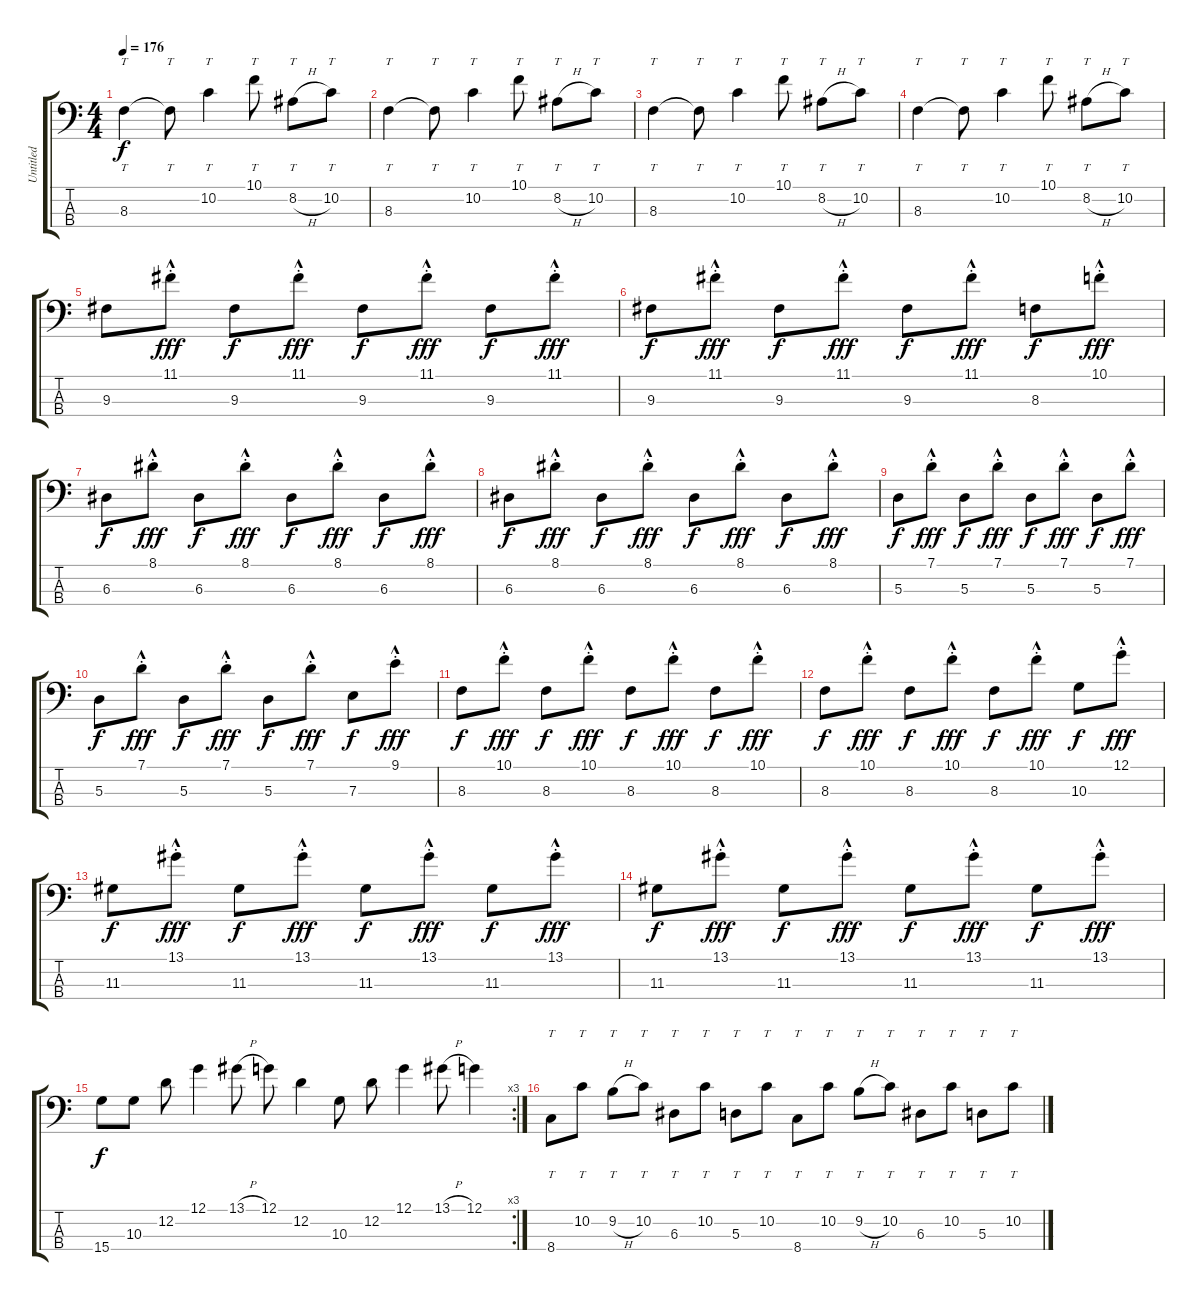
\track ("Untitled" "Untitled") {instrument electricbassfinger}
\staff {score tabs}
\tuning (G2 D2 A1 E1) {hide}
\ts (4 4)
\tempo 176
\clef f4
\ks c
8.3.4{tt dy f} 8.3{t}.8{tt} 10.2.4{tt} 10.1.8{tt} 8.2{h}.8{tt} 10.2.8{tt} |
8.3.4{tt} 8.3{t}.8{tt} 10.2.4{tt} 10.1.8{tt} 8.2{h}.8{tt} 10.2.8{tt} |
8.3.4{tt} 8.3{t}.8{tt} 10.2.4{tt} 10.1.8{tt} 8.2{h}.8{tt} 10.2.8{tt} |
8.3.4{tt} 8.3{t}.8{tt} 10.2.4{tt} 10.1.8{tt} 8.2{h}.8{tt} 10.2.8{tt} |
9.3.8 11.1{hac st}.8{dy fff} 9.3.8{dy f} 11.1{hac st}.8{dy fff} 9.3.8{dy f} 11.1{hac st}.8{dy fff} 9.3.8{dy f} 11.1{hac st}.8{dy fff} |
9.3.8{dy f} 11.1{hac st}.8{dy fff} 9.3.8{dy f} 11.1{hac st}.8{dy fff} 9.3.8{dy f} 11.1{hac st}.8{dy fff} 8.3.8{dy f} 10.1{hac st}.8{dy fff} |
6.3.8{dy f} 8.1{hac st}.8{dy fff} 6.3.8{dy f} 8.1{hac st}.8{dy fff} 6.3.8{dy f} 8.1{hac st}.8{dy fff} 6.3.8{dy f} 8.1{hac st}.8{dy fff} |
6.3.8{dy f} 8.1{hac st}.8{dy fff} 6.3.8{dy f} 8.1{hac st}.8{dy fff} 6.3.8{dy f} 8.1{hac st}.8{dy fff} 6.3.8{dy f} 8.1{hac st}.8{dy fff} |
5.3.8{dy f} 7.1{hac st}.8{dy fff} 5.3.8{dy f} 7.1{hac st}.8{dy fff} 5.3.8{dy f} 7.1{hac st}.8{dy fff} 5.3.8{dy f} 7.1{hac st}.8{dy fff} |
5.3.8{dy f} 7.1{hac st}.8{dy fff} 5.3.8{dy f} 7.1{hac st}.8{dy fff} 5.3.8{dy f} 7.1{hac st}.8{dy fff} 7.3.8{dy f} 9.1{hac st}.8{dy fff} |
8.3.8{dy f} 10.1{hac st}.8{dy fff} 8.3.8{dy f} 10.1{hac st}.8{dy fff} 8.3.8{dy f} 10.1{hac st}.8{dy fff} 8.3.8{dy f} 10.1{hac st}.8{dy fff} |
8.3.8{dy f} 10.1{hac st}.8{dy fff} 8.3.8{dy f} 10.1{hac st}.8{dy fff} 8.3.8{dy f} 10.1{hac st}.8{dy fff} 10.3.8{dy f} 12.1{hac st}.8{dy fff} |
11.3.8{dy f} 13.1{hac st}.8{dy fff} 11.3.8{dy f} 13.1{hac st}.8{dy fff} 11.3.8{dy f} 13.1{hac st}.8{dy fff} 11.3.8{dy f} 13.1{hac st}.8{dy fff} |
11.3.8{dy f} 13.1{hac st}.8{dy fff} 11.3.8{dy f} 13.1{hac st}.8{dy fff} 11.3.8{dy f} 13.1{hac st}.8{dy fff} 11.3.8{dy f} 13.1{hac st}.8{dy fff} |
\rc 3
15.4.8{dy f} 10.3.8 12.2.8 12.1.4 13.1{h}.8 12.1.8 12.2.4 10.3.8 12.2.8 12.1.4 13.1{h}.8 12.1.4 |
8.4.8{tt} 10.2.8{tt} 9.2{h}.8{tt} 10.2.8{tt} 6.3.8{tt} 10.2.8{tt} 5.3.8{tt} 10.2.8{tt} 8.4.8{tt} 10.2.8{tt} 9.2{h}.8{tt} 10.2.8{tt} 6.3.8{tt} 10.2.8{tt} 5.3.8{tt} 10.2.8{tt}
